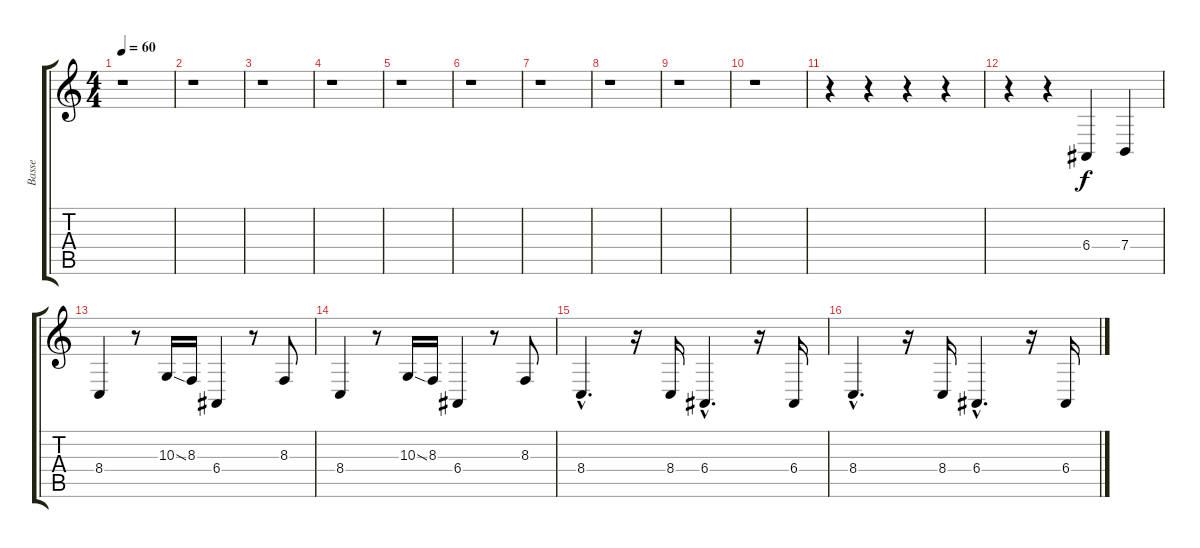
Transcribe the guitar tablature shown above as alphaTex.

\track ("Basse" "Basse") {instrument electricbassfinger}
\staff {score tabs}
\tuning (G2 D2 A1 E1 A2 E2) {hide}
\ts (4 4)
\tempo 60
\clef g2
\ks c
r.1{dy f} |
r.1 |
r.1 |
r.1 |
r.1 |
r.1 |
r.1 |
r.1 |
r.1 |
r.1 |
r.4 r.4 r.4 r.4 |
r.4 r.4 6.4.4 7.4.4 |
8.4.4 r.8 10.3{ss}.16 8.3.16 6.4.4 r.8 8.3.8 |
8.4.4 r.8 10.3{ss}.16 8.3.16 6.4.4 r.8 8.3.8 |
8.4{hac}.4{d} r.16 8.4.16 6.4{hac}.4{d} r.16 6.4.16 |
8.4{hac}.4{d} r.16 8.4.16 6.4{hac}.4{d} r.16 6.4.16
